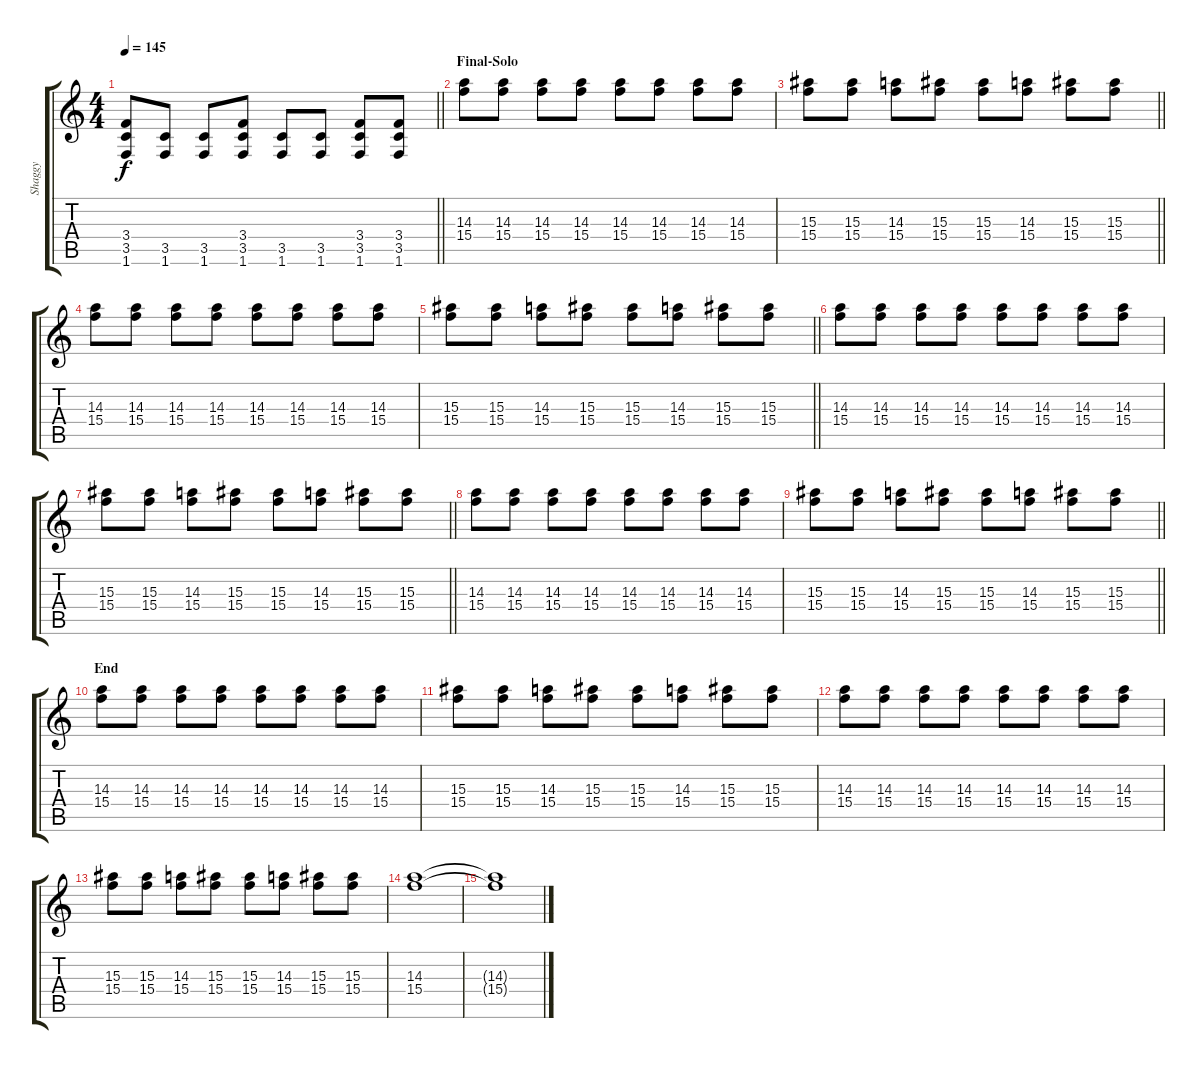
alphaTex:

\track ("Shaggy" "Shaggy") {instrument distortionguitar}
\staff {score tabs}
\tuning (E4 B3 G3 D3 A2 E2) {hide}
\ts (4 4)
\tempo 145
\clef g2
\barLineRight lightlight
\ks c
(3.4 3.5 1.6).8{dy f} (3.5 1.6).8 (3.5 1.6).8 (3.4 3.5 1.6).8 (3.5 1.6).8 (3.5 1.6).8 (3.4 3.5 1.6).8 (3.4 3.5 1.6).8 |
\section ("" "Final-Solo")
(14.3 15.4).8{volume 15} (14.3 15.4).8 (14.3 15.4).8 (14.3 15.4).8 (14.3 15.4).8 (14.3 15.4).8 (14.3 15.4).8 (14.3 15.4).8 |
\barLineRight lightlight
(15.3 15.4).8 (15.3 15.4).8 (14.3 15.4).8 (15.3 15.4).8 (15.3 15.4).8 (14.3 15.4).8 (15.3 15.4).8 (15.3 15.4).8 |
(14.3 15.4).8 (14.3 15.4).8 (14.3 15.4).8 (14.3 15.4).8 (14.3 15.4).8 (14.3 15.4).8 (14.3 15.4).8 (14.3 15.4).8 |
\barLineRight lightlight
(15.3 15.4).8 (15.3 15.4).8 (14.3 15.4).8 (15.3 15.4).8 (15.3 15.4).8 (14.3 15.4).8 (15.3 15.4).8 (15.3 15.4).8 |
(14.3 15.4).8{volume 15} (14.3 15.4).8 (14.3 15.4).8 (14.3 15.4).8 (14.3 15.4).8 (14.3 15.4).8 (14.3 15.4).8 (14.3 15.4).8 |
\barLineRight lightlight
(15.3 15.4).8 (15.3 15.4).8 (14.3 15.4).8 (15.3 15.4).8 (15.3 15.4).8 (14.3 15.4).8 (15.3 15.4).8 (15.3 15.4).8 |
(14.3 15.4).8 (14.3 15.4).8 (14.3 15.4).8 (14.3 15.4).8 (14.3 15.4).8 (14.3 15.4).8 (14.3 15.4).8 (14.3 15.4).8 |
\barLineRight lightlight
(15.3 15.4).8 (15.3 15.4).8 (14.3 15.4).8 (15.3 15.4).8 (15.3 15.4).8 (14.3 15.4).8 (15.3 15.4).8 (15.3 15.4).8 |
\section ("" "End")
(14.3 15.4).8 (14.3 15.4).8 (14.3 15.4).8 (14.3 15.4).8 (14.3 15.4).8 (14.3 15.4).8 (14.3 15.4).8 (14.3 15.4).8 |
(15.3 15.4).8 (15.3 15.4).8 (14.3 15.4).8 (15.3 15.4).8 (15.3 15.4).8 (14.3 15.4).8 (15.3 15.4).8 (15.3 15.4).8 |
(14.3 15.4).8 (14.3 15.4).8 (14.3 15.4).8 (14.3 15.4).8 (14.3 15.4).8 (14.3 15.4).8 (14.3 15.4).8 (14.3 15.4).8 |
(15.3 15.4).8 (15.3 15.4).8 (14.3 15.4).8 (15.3 15.4).8 (15.3 15.4).8 (14.3 15.4).8 (15.3 15.4).8 (15.3 15.4).8 |
(14.3 15.4).1 |
(14.3{t} 15.4{t}).1
